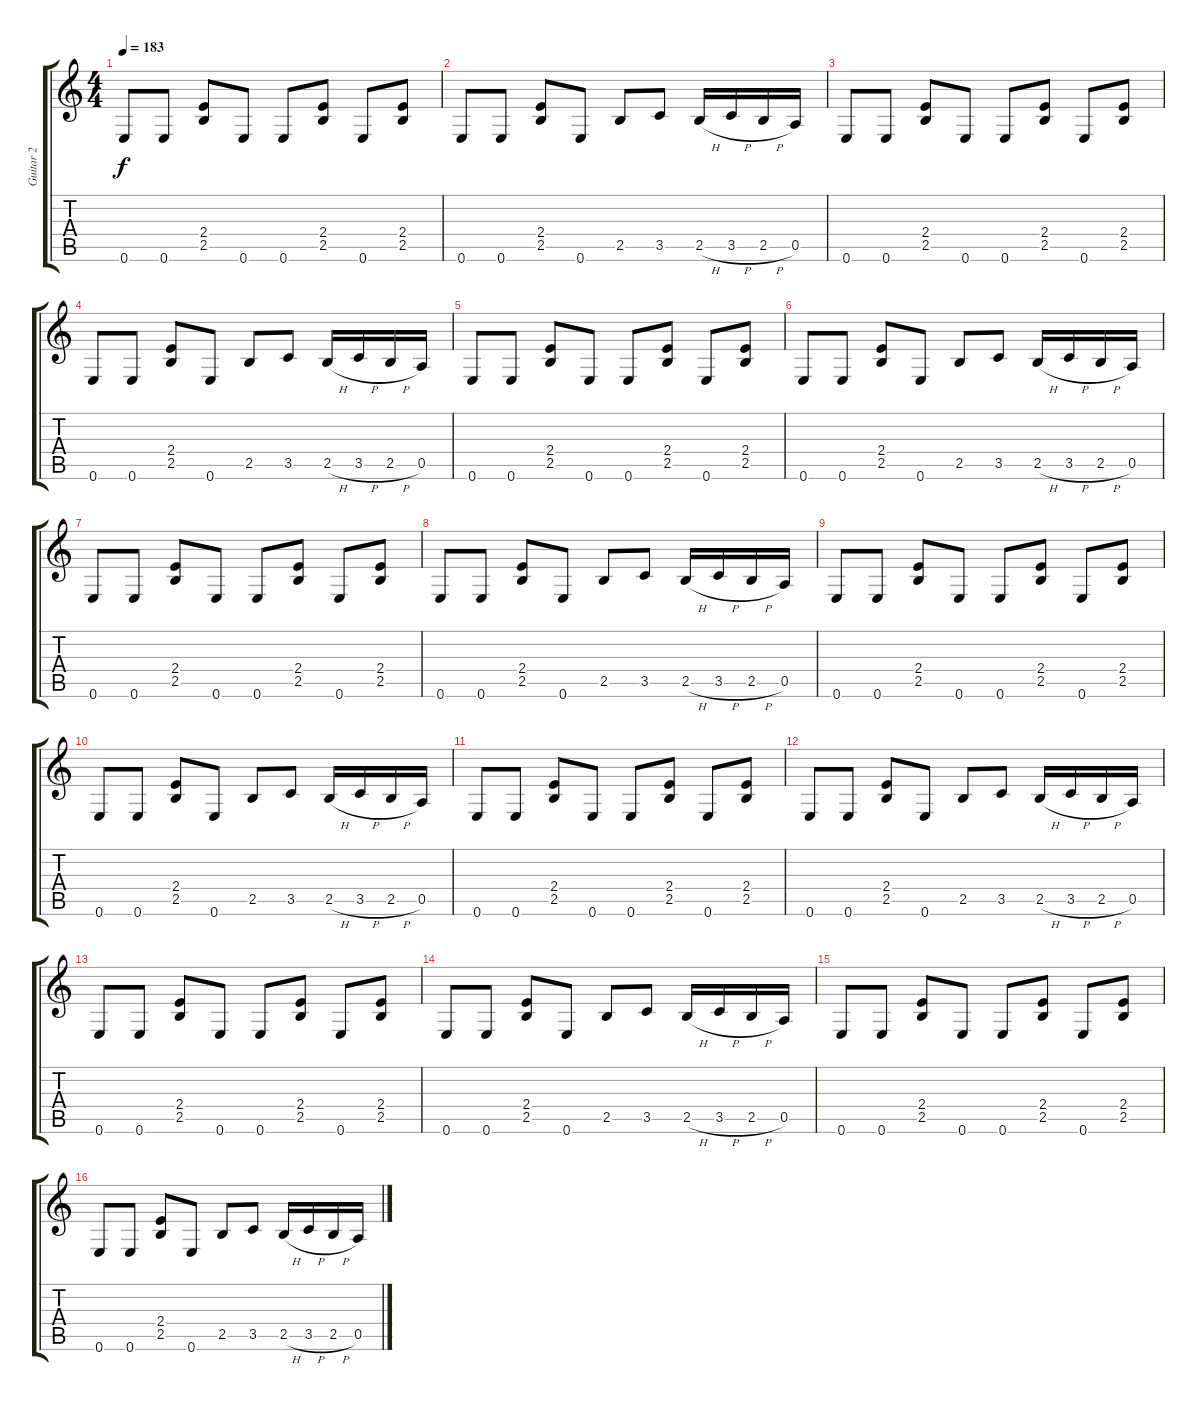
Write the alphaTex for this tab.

\track ("Guitar 2" "Guitar 2") {instrument overdrivenguitar}
\staff {score tabs}
\tuning (E4 B3 G3 D3 A2 E2) {hide}
\ts (4 4)
\tempo 183
\clef g2
\ks c
0.6.8{dy f} 0.6.8 (2.4 2.5).8 0.6.8 0.6.8 (2.4 2.5).8 0.6.8 (2.4 2.5).8 |
0.6.8 0.6.8 (2.4 2.5).8 0.6.8 2.5.8 3.5.8 2.5{h}.16 3.5{h}.16 2.5{h}.16 0.5.16 |
0.6.8 0.6.8 (2.4 2.5).8 0.6.8 0.6.8 (2.4 2.5).8 0.6.8 (2.4 2.5).8 |
0.6.8 0.6.8 (2.4 2.5).8 0.6.8 2.5.8 3.5.8 2.5{h}.16 3.5{h}.16 2.5{h}.16 0.5.16 |
0.6.8 0.6.8 (2.4 2.5).8 0.6.8 0.6.8 (2.4 2.5).8 0.6.8 (2.4 2.5).8 |
0.6.8 0.6.8 (2.4 2.5).8 0.6.8 2.5.8 3.5.8 2.5{h}.16 3.5{h}.16 2.5{h}.16 0.5.16 |
0.6.8 0.6.8 (2.4 2.5).8 0.6.8 0.6.8 (2.4 2.5).8 0.6.8 (2.4 2.5).8 |
0.6.8 0.6.8 (2.4 2.5).8 0.6.8 2.5.8 3.5.8 2.5{h}.16 3.5{h}.16 2.5{h}.16 0.5.16 |
0.6.8 0.6.8 (2.4 2.5).8 0.6.8 0.6.8 (2.4 2.5).8 0.6.8 (2.4 2.5).8 |
0.6.8 0.6.8 (2.4 2.5).8 0.6.8 2.5.8 3.5.8 2.5{h}.16 3.5{h}.16 2.5{h}.16 0.5.16 |
0.6.8 0.6.8 (2.4 2.5).8 0.6.8 0.6.8 (2.4 2.5).8 0.6.8 (2.4 2.5).8 |
0.6.8 0.6.8 (2.4 2.5).8 0.6.8 2.5.8 3.5.8 2.5{h}.16 3.5{h}.16 2.5{h}.16 0.5.16 |
0.6.8 0.6.8 (2.4 2.5).8 0.6.8 0.6.8 (2.4 2.5).8 0.6.8 (2.4 2.5).8 |
0.6.8 0.6.8 (2.4 2.5).8 0.6.8 2.5.8 3.5.8 2.5{h}.16 3.5{h}.16 2.5{h}.16 0.5.16 |
0.6.8 0.6.8 (2.4 2.5).8 0.6.8 0.6.8 (2.4 2.5).8 0.6.8 (2.4 2.5).8 |
0.6.8 0.6.8 (2.4 2.5).8 0.6.8 2.5.8 3.5.8 2.5{h}.16 3.5{h}.16 2.5{h}.16 0.5.16
